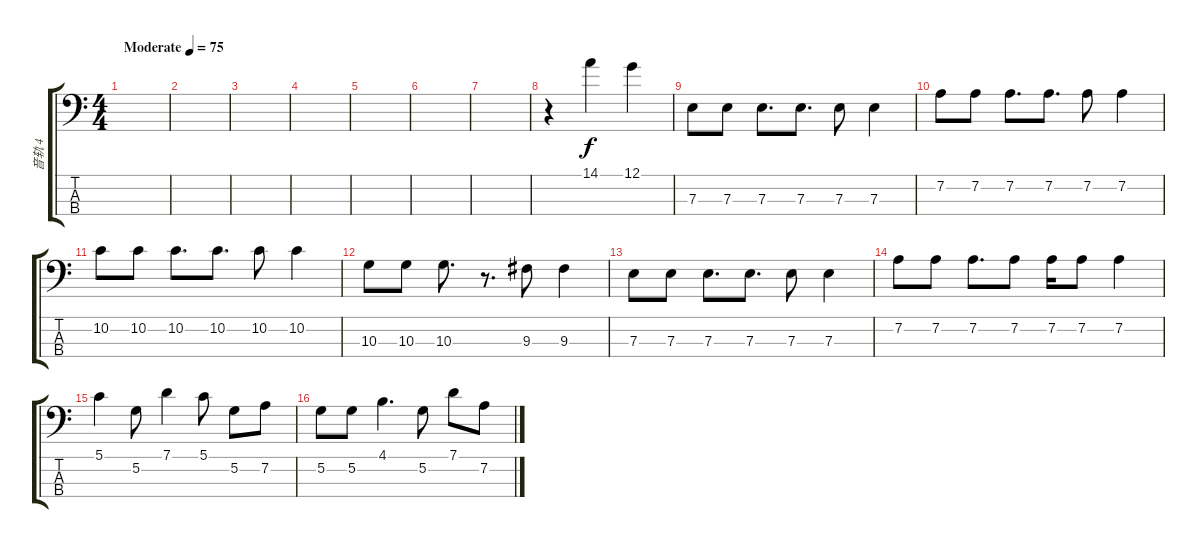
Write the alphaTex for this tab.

\track ("音轨 4" "音轨 4") {instrument electricbassfinger}
\staff {score tabs}
\tuning (G2 D2 A1 E1) {hide}
\ts (4 4)
\tempo (75 "Moderate")
\clef f4
\ks c
|
|
|
|
|
|
|
r.4 14.1.4 12.1.4 |
7.3.8 7.3.8 7.3.8{d} 7.3.8{d} 7.3.8 7.3.4 |
7.2.8 7.2.8 7.2.8{d} 7.2.8{d} 7.2.8 7.2.4 |
10.2.8 10.2.8 10.2.8{d} 10.2.8{d} 10.2.8 10.2.4 |
10.3.8 10.3.8 10.3.8{d} r.8{d} 9.3.8 9.3.4 |
7.3.8 7.3.8 7.3.8{d} 7.3.8{d} 7.3.8 7.3.4 |
7.2.8 7.2.8 7.2.8{d} 7.2.8 7.2.16 7.2.8 7.2.4 |
5.1.4 5.2.8 7.1.4 5.1.8 5.2.8 7.2.8 |
5.2.8 5.2.8 4.1.4{d} 5.2.8 7.1.8 7.2.8
